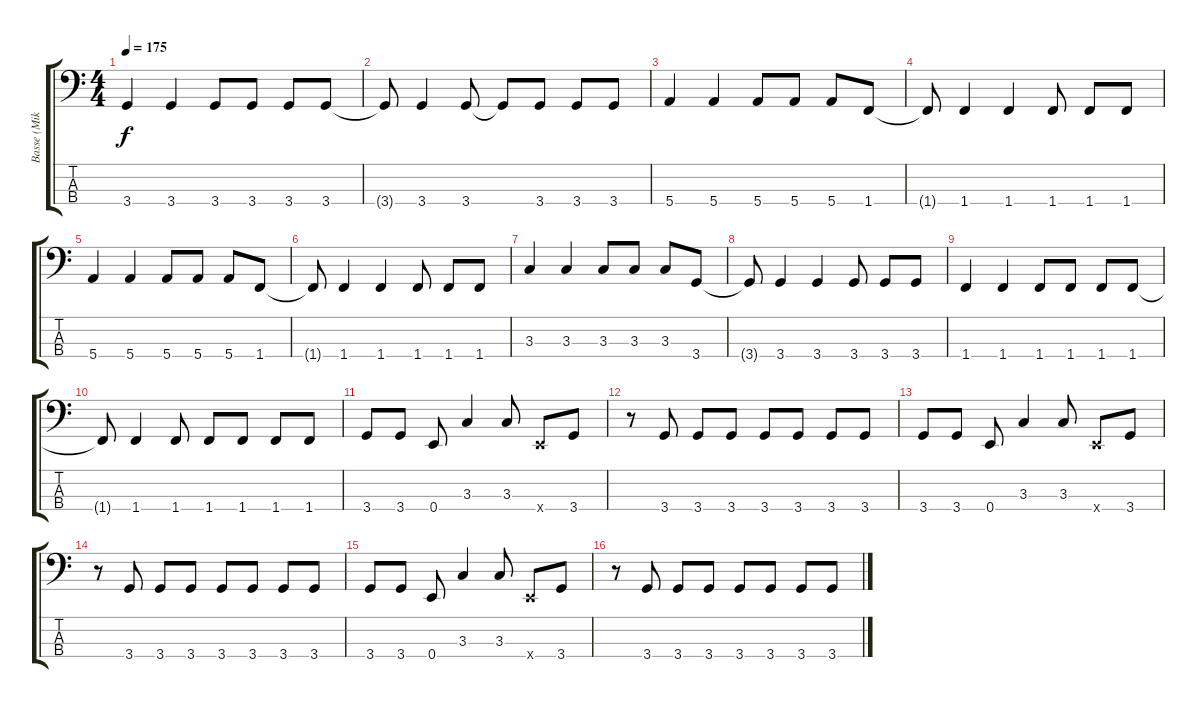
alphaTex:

\track ("Basse (Mike Dirnt)" "Basse (Mik") {instrument electricbassfinger}
\staff {score tabs}
\tuning (G2 D2 A1 E1) {hide}
\ts (4 4)
\tempo 175
\clef f4
\ks c
3.4.4{dy f} 3.4.4 3.4.8 3.4.8 3.4.8 3.4.8 |
3.4{t}.8 3.4.4 3.4.8 3.4{t}.8 3.4.8 3.4.8 3.4.8 |
5.4.4 5.4.4 5.4.8 5.4.8 5.4.8 1.4.8 |
1.4{t}.8 1.4.4 1.4.4 1.4.8 1.4.8 1.4.8 |
5.4.4 5.4.4 5.4.8 5.4.8 5.4.8 1.4.8 |
1.4{t}.8 1.4.4 1.4.4 1.4.8 1.4.8 1.4.8 |
3.3.4 3.3.4 3.3.8 3.3.8 3.3.8 3.4.8 |
3.4{t}.8 3.4.4 3.4.4 3.4.8 3.4.8 3.4.8 |
1.4.4 1.4.4 1.4.8 1.4.8 1.4.8 1.4.8 |
1.4{t}.8 1.4.4 1.4.8 1.4.8 1.4.8 1.4.8 1.4.8 |
3.4.8 3.4.8 0.4.8 3.3.4 3.3.8 0.4{x}.8 3.4.8 |
r.8 3.4.8 3.4.8 3.4.8 3.4.8 3.4.8 3.4.8 3.4.8 |
3.4.8 3.4.8 0.4.8 3.3.4 3.3.8 0.4{x}.8 3.4.8 |
r.8 3.4.8 3.4.8 3.4.8 3.4.8 3.4.8 3.4.8 3.4.8 |
3.4.8 3.4.8 0.4.8 3.3.4 3.3.8 0.4{x}.8 3.4.8 |
r.8 3.4.8 3.4.8 3.4.8 3.4.8 3.4.8 3.4.8 3.4.8
